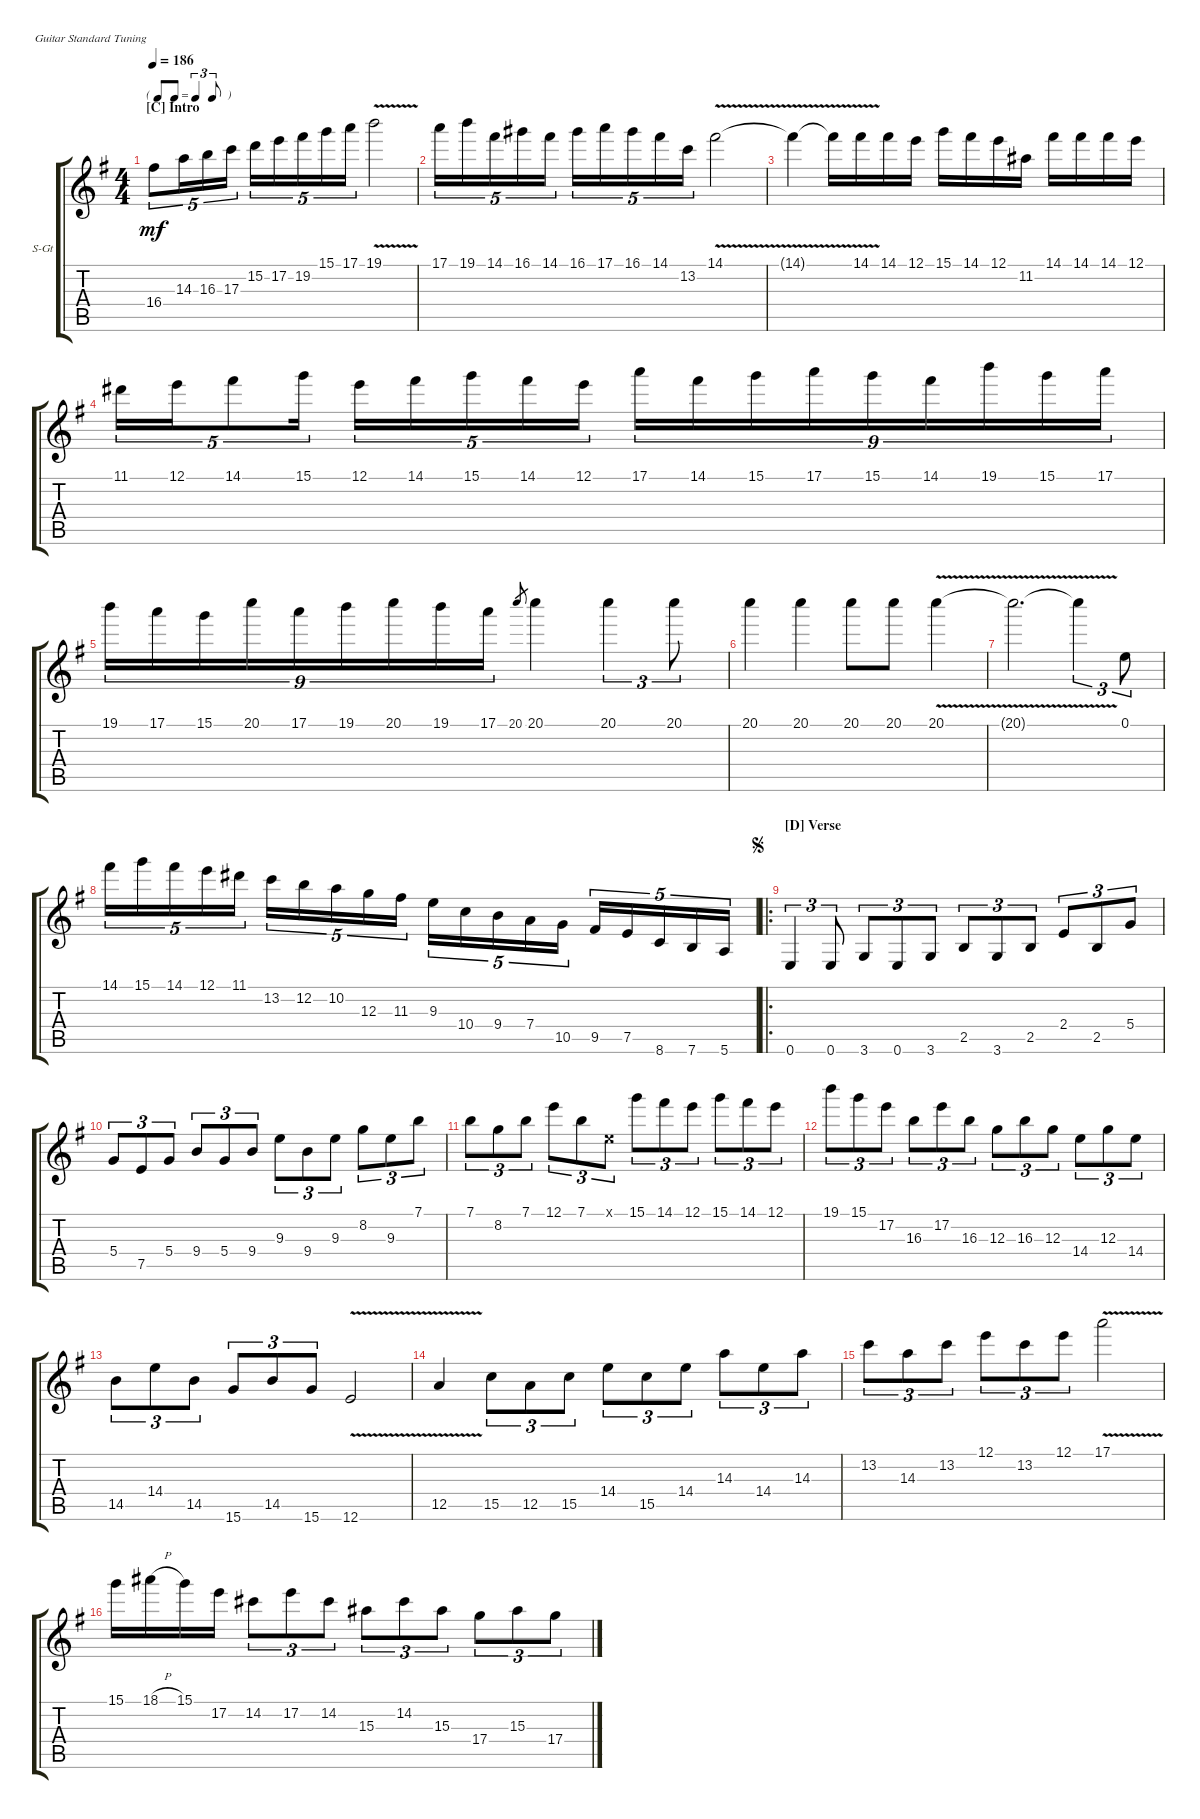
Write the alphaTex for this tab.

\defaultSystemsLayout 4
\bracketExtendMode groupsimilarinstruments
\firstSystemTrackNameOrientation horizontal
\otherSystemsTrackNameOrientation horizontal
\track ("Yngwie J. Malsmteen" "S-Gt") {multiBarRest instrument acousticguitarsteel}
\staff {score tabs}
\tuning (E4 B3 G3 D3 A2 E2)
\ts (4 4)
\tf triplet8th
\section ("C" "Intro")
\tempo 186
\clef g2
\ks g
16.4.8{tu (5 4) dy mf} 14.3.16{tu (5 4)} 16.3.16{tu (5 4)} 17.3.16{tu (5 4)} 15.2.16{tu (5 4)} 17.2.16{tu (5 4)} 19.2.16{tu (5 4)} 15.1.16{tu (5 4)} 17.1.16{tu (5 4)} 19.1{v}.2 |
17.1.16{tu (5 4)} 19.1.16{tu (5 4)} 14.1.16{tu (5 4)} 16.1.16{tu (5 4)} 14.1.16{tu (5 4)} 16.1.16{tu (5 4)} 17.1.16{tu (5 4)} 16.1.16{tu (5 4)} 14.1.16{tu (5 4)} 13.2.16{tu (5 4)} 14.1{v}.2 |
14.1{v t}.4 14.1{v t}.16 14.1{v}.16 14.1.16 12.1.16 15.1.16 14.1.16 12.1.16 11.2.16 14.1.16 14.1.16 14.1.16 12.1.16 |
11.1.16{tu (5 4) beam merge} 12.1.16{tu (5 4) beam merge} 14.1.8{tu (5 4) beam merge} 15.1.16{tu (5 4)} 12.1.16{tu (5 4)} 14.1.16{tu (5 4)} 15.1.16{tu (5 4)} 14.1.16{tu (5 4)} 12.1.16{tu (5 4)} 17.1.16{tu (9 8)} 14.1.16{tu (9 8)} 15.1.16{tu (9 8)} 17.1.16{tu (9 8)} 15.1.16{tu (9 8)} 14.1.16{tu (9 8)} 19.1.16{tu (9 8)} 15.1.16{tu (9 8)} 17.1.16{tu (9 8)} |
19.1.16{tu (9 8)} 17.1.16{tu (9 8)} 15.1.16{tu (9 8)} 20.1.16{tu (9 8)} 17.1.16{tu (9 8)} 19.1.16{tu (9 8)} 20.1.16{tu (9 8)} 19.1.16{tu (9 8)} 17.1.16{tu (9 8)} 20.1.8{gr} 20.1.4 20.1.4{tu (3 2)} 20.1.8{tu (3 2)} |
20.1.4 20.1.4 20.1.8 20.1.8 20.1{v}.4 |
20.1{v t}.2{d} 20.1{v t}.4{tu (3 2)} 0.1.8{tu (3 2)} |
14.1.16{tu (5 4)} 15.1.16{tu (5 4)} 14.1.16{tu (5 4)} 12.1.16{tu (5 4)} 11.1.16{tu (5 4)} 13.2.16{tu (5 4)} 12.2.16{tu (5 4)} 10.2.16{tu (5 4)} 12.3.16{tu (5 4)} 11.3.16{tu (5 4)} 9.3.16{tu (5 4)} 10.4.16{tu (5 4)} 9.4.16{tu (5 4)} 7.4.16{tu (5 4)} 10.5.16{tu (5 4)} 9.5.16{tu (5 4)} 7.5.16{tu (5 4)} 8.6.16{tu (5 4)} 7.6.16{tu (5 4)} 5.6.16{tu (5 4)} |
\ro
\section ("D" "Verse")
\jump segno
0.6.4{tu (3 2)} 0.6.8{tu (3 2)} 3.6.8{tu (3 2)} 0.6.8{tu (3 2)} 3.6.8{tu (3 2)} 2.5.8{tu (3 2)} 3.6.8{tu (3 2)} 2.5.8{tu (3 2)} 2.4.8{tu (3 2)} 2.5.8{tu (3 2)} 5.4.8{tu (3 2)} |
5.4.8{tu (3 2)} 7.5.8{tu (3 2)} 5.4.8{tu (3 2)} 9.4.8{tu (3 2)} 5.4.8{tu (3 2)} 9.4.8{tu (3 2)} 9.3.8{tu (3 2)} 9.4.8{tu (3 2)} 9.3.8{tu (3 2)} 8.2.8{tu (3 2)} 9.3.8{tu (3 2)} 7.1.8{tu (3 2)} |
7.1.8{tu (3 2)} 8.2.8{tu (3 2)} 7.1.8{tu (3 2)} 12.1.8{tu (3 2)} 7.1.8{tu (3 2)} 0.1{x}.8{tu (3 2)} 15.1.8{tu (3 2)} 14.1.8{tu (3 2)} 12.1.8{tu (3 2)} 15.1.8{tu (3 2)} 14.1.8{tu (3 2)} 12.1.8{tu (3 2)} |
19.1.8{tu (3 2)} 15.1.8{tu (3 2)} 17.2.8{tu (3 2)} 16.3.8{tu (3 2)} 17.2.8{tu (3 2)} 16.3.8{tu (3 2)} 12.3.8{tu (3 2)} 16.3.8{tu (3 2)} 12.3.8{tu (3 2)} 14.4.8{tu (3 2)} 12.3.8{tu (3 2)} 14.4.8{tu (3 2)} |
14.5.8{tu (3 2)} 14.4.8{tu (3 2)} 14.5.8{tu (3 2)} 15.6.8{tu (3 2)} 14.5.8{tu (3 2)} 15.6.8{tu (3 2)} 12.6{v}.2 |
12.5{v}.4 15.5.8{tu (3 2)} 12.5.8{tu (3 2)} 15.5.8{tu (3 2)} 14.4.8{tu (3 2)} 15.5.8{tu (3 2)} 14.4.8{tu (3 2)} 14.3.8{tu (3 2)} 14.4.8{tu (3 2)} 14.3.8{tu (3 2)} |
13.2.8{tu (3 2)} 14.3.8{tu (3 2)} 13.2.8{tu (3 2)} 12.1.8{tu (3 2)} 13.2.8{tu (3 2)} 12.1.8{tu (3 2)} 17.1{v}.2 |
15.1.16 18.1{h}.16 15.1.16 17.2.16 14.2.8{tu (3 2)} 17.2.8{tu (3 2)} 14.2.8{tu (3 2)} 15.3.8{tu (3 2)} 14.2.8{tu (3 2)} 15.3.8{tu (3 2)} 17.4.8{tu (3 2)} 15.3.8{tu (3 2)} 17.4.8{tu (3 2)}
